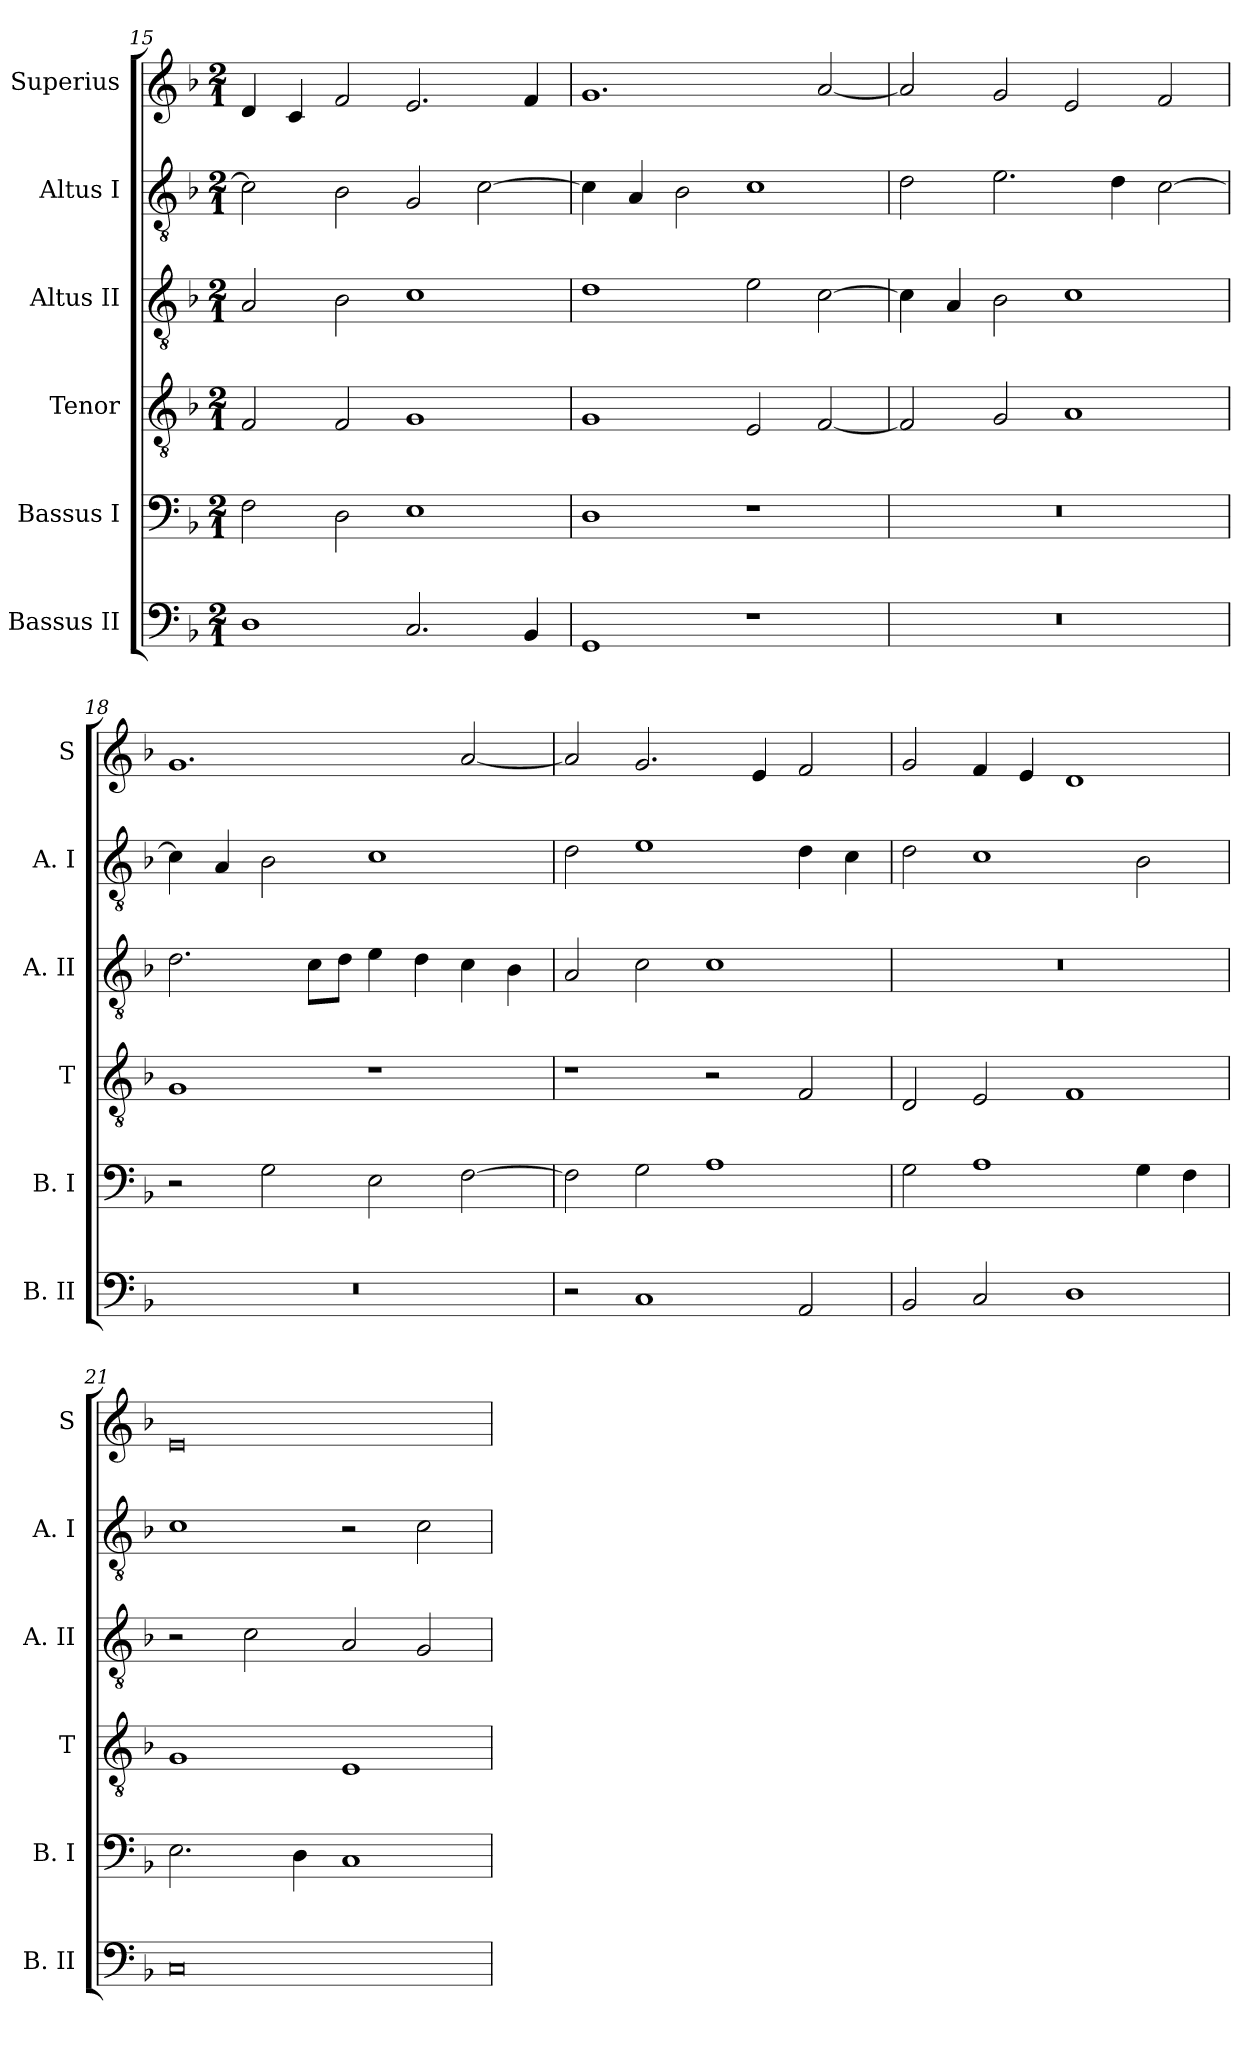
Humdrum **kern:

**kern	**kern	**kern	**kern	**kern	**kern
*part6	*part5	*part4	*part3	*part2	*part1
*staff6	*staff5	*staff4	*staff3	*staff2	*staff1
*I"Bassus II	*I"Bassus I	*I"Tenor	*I"Altus II	*I"Altus I	*I"Superius
*I'B. II	*I'B. I	*I'T	*I'A. II	*I'A. I	*I'S
*clefF4	*clefF4	*clefGv2	*clefGv2	*clefGv2	*clefG2
*k[b-]	*k[b-]	*k[b-]	*k[b-]	*k[b-]	*k[b-]
*d:	*d:	*d:	*d:	*d:	*d:
*M2/1	*M2/1	*M2/1	*M2/1	*M2/1	*M2/1
=15	=15	=15	=15	=15	=15
1D	2F	2F	2A	2c]	4d
.	.	.	.	.	4c
.	2D	2F	2B-	2B-	2f
2.C	1E	1G	1c	2G	2.e
.	.	.	.	[2c	.
4BB-	.	.	.	.	4f
=16	=16	=16	=16	=16	=16
1GG	1D	1G	1d	4c]	1.g
.	.	.	.	4A	.
.	.	.	.	2B-	.
1r	1r	2E	2e	1c	.
.	.	[2F	[2c	.	[2a
=17	=17	=17	=17	=17	=17
0r	0r	2F]	4c]	2d	2a]
.	.	.	4A	.	.
.	.	2G	2B-	2.e	2g
.	.	1A	1c	.	2e
.	.	.	.	4d	.
.	.	.	.	[2c	2f
=18	=18	=18	=18	=18	=18
0r	2r	1G	2.d	4c]	1.g
.	.	.	.	4A	.
.	2G	.	.	2B-	.
.	.	.	8c\L	.	.
.	.	.	8d\J	.	.
.	2E	1r	4e	1c	.
.	.	.	4d	.	.
.	[2F	.	4c	.	[2a
.	.	.	4B-	.	.
=19	=19	=19	=19	=19	=19
2r	2F]	1r	2A	2d	2a]
1C	2G	.	2c	1e	2.g
.	1A	2r	1c	.	.
.	.	.	.	.	4e
2AA	.	2F	.	4d	2f
.	.	.	.	4c	.
=20	=20	=20	=20	=20	=20
2BB-	2G	2D	0r	2d	2g
2C	1A	2E	.	1c	4f
.	.	.	.	.	4e
1D	.	1F	.	.	1d
.	4G	.	.	2B-	.
.	4F	.	.	.	.
=21	=21	=21	=21	=21	=21
0C	2.E	1G	2r	1c	0e
.	.	.	2c	.	.
.	4D	.	.	.	.
.	1C	1E	2A	2r	.
.	.	.	2G	2c	.
=	=	=	=	=	=
*-	*-	*-	*-	*-	*-
